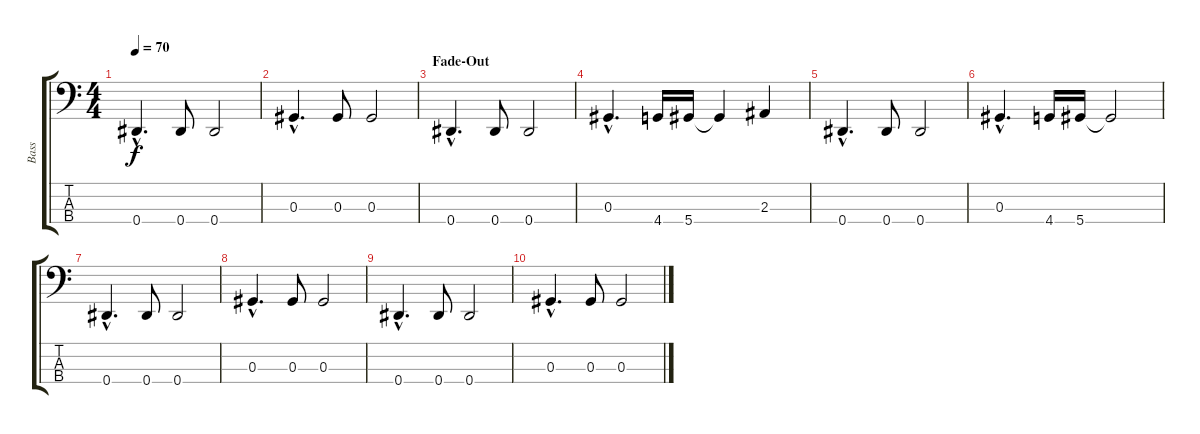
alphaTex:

\track ("Bass" "Bass") {instrument electricbassfinger}
\staff {score tabs}
\tuning (Gb2 Db2 Ab1 Eb1) {hide}
\ts (4 4)
\tempo 70
\clef f4
\ks c
0.4{hac}.4{d dy f} 0.4.8 0.4.2 |
0.3{hac}.4{d} 0.3.8 0.3.2 |
\section ("" "Fade-Out")
0.4{hac}.4{d} 0.4.8 0.4.2 |
0.3{hac}.4{d} 4.4.16 5.4.16 5.4{t}.4 2.3.4 |
0.4{hac}.4{d} 0.4.8 0.4.2 |
0.3{hac}.4{d} 4.4.16 5.4.16 5.4{t}.2 |
0.4{hac}.4{d} 0.4.8 0.4.2 |
0.3{hac}.4{d} 0.3.8 0.3.2 |
0.4{hac}.4{d} 0.4.8 0.4.2 |
0.3{hac}.4{d} 0.3.8 0.3.2
